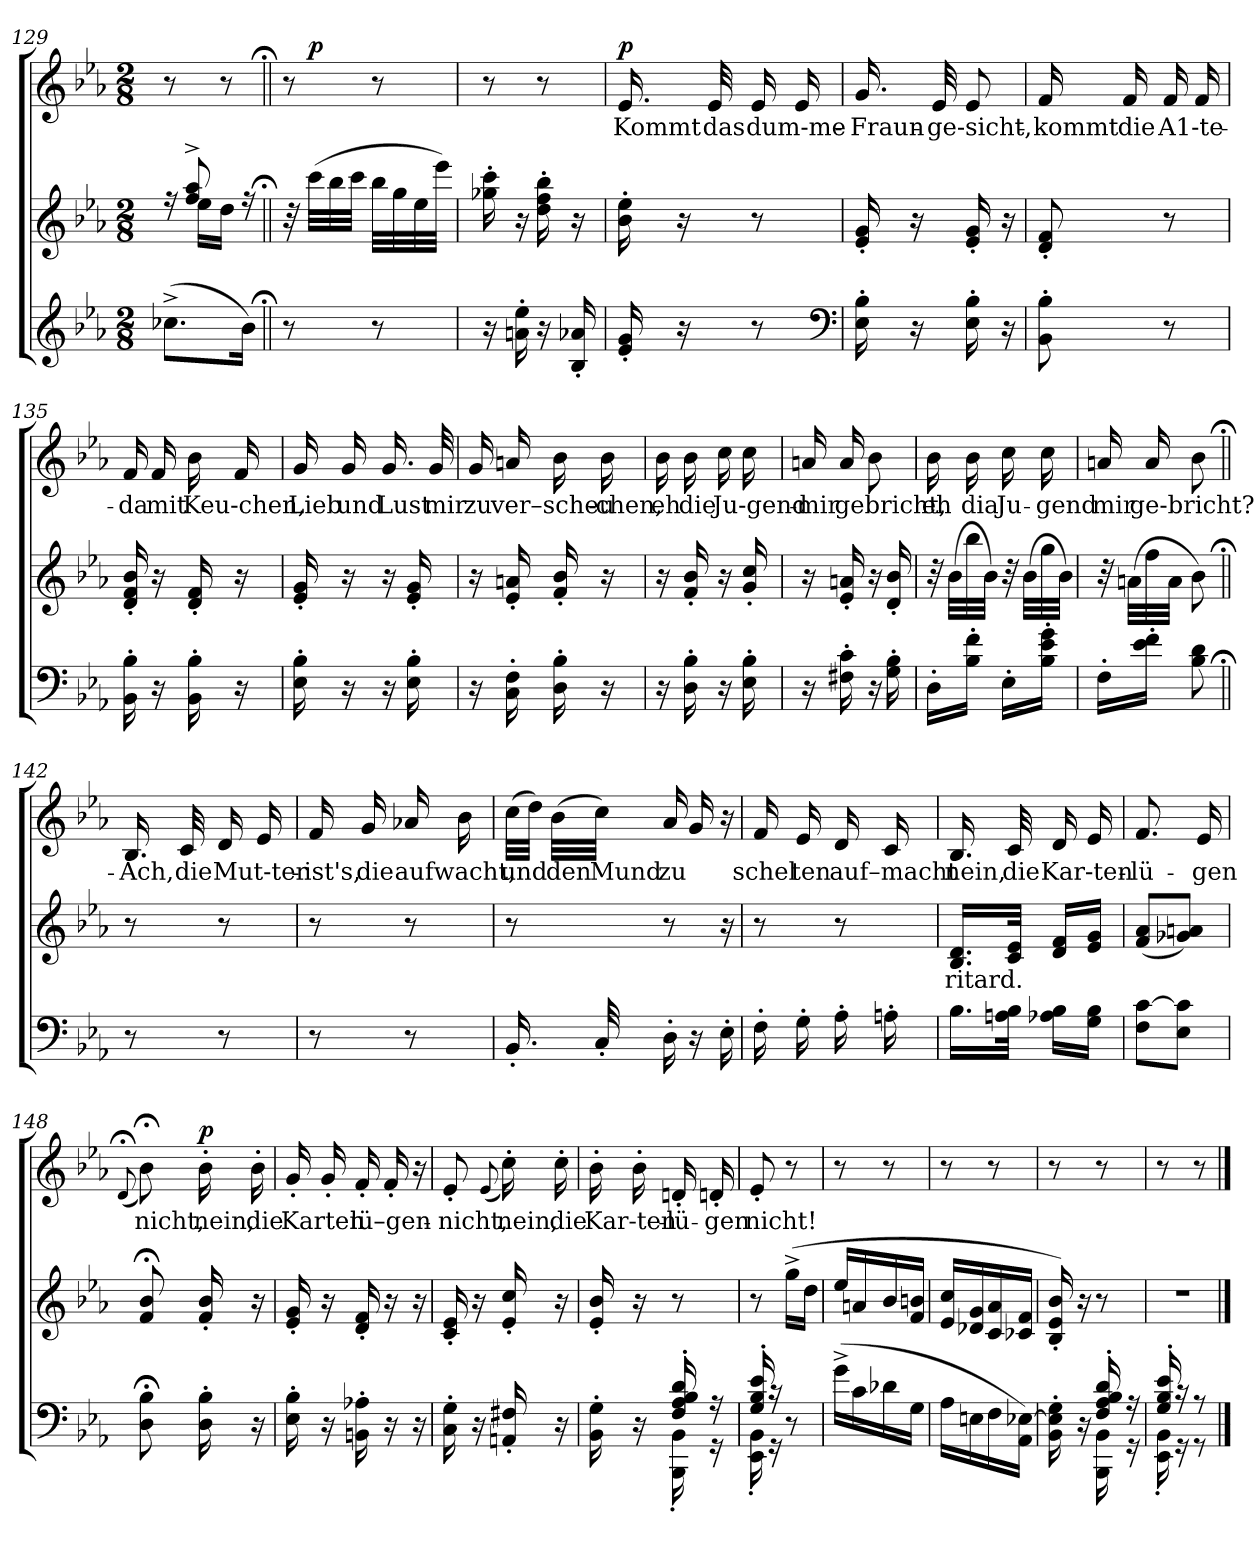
**kern	**kern	**text	**kern	**text	**dynam
*part1	*part1	*part1	*part1	*part1	*part1
*staff3	*staff2	*staff2	*staff1	*staff1	*staff1/2/3
*clefG2	*clefG2	*	*clefG2	*	*
*k[b-e-a-]	*k[b-e-a-]	*	*k[b-e-a-]	*	*
*M2/8	*M2/8	*	*M2/8	*	*
=129	=129	=129	=129	=129	=129
*	*^	*	*	*	*
(>8.cc-X^\L	16ryy	16rff	.	8r	.	.
.	8ff^/ 8aa-^/	16ee-\LL	.	.	.	.
.	.	16dd\JJ	.	8r	.	.
16b-\Jk)	16ryy	16rff	.	.	.	.
*	*v	*v	*	*	*	*
!!LO:LB:g=z
=130||;	=130||;	=130||;	=130||;	=130||;	=130||;
8r	32r	.	8r	.	.
!	!	!	!	!	!LO:DY:b=2
.	(>32ccc\LLL	.	.	.	p
.	32bb-\	.	.	.	.
.	32ccc\JJJ	.	.	.	.
8r	32bb-\LLL	.	8r	.	.
.	32gg\	.	.	.	.
.	32ee-\	.	.	.	.
.	32eee-\JJJ)	.	.	.	.
=131	=131	=131	=131	=131	=131
16r	16gg-X'\ 16ccc'\	.	8r	.	.
16an'\ 16ee-'\	16r	.	.	.	.
16r	16dd'\ 16ff'\ 16bb-'\	.	8r	.	.
16B-'/ 16a-X'/	16r	.	.	.	.
=132	=132	=132	=132	=132	=132
!	!	!	!	!	!LO:DY:a
16e-'/ 16g'/	16b-'\ 16ee-'\	.	16.e-/	Kommt	p
16r	16r	.	.	.	.
.	.	.	32e-/	das	.
8r	8r	.	16e-/	dum-me-	.
.	.	.	16e-/	.	.
*clefF4	*	*	*	*	*
=133	=133	=133	=133	=133	=133
16E-'\ 16B-'\	16e-'/ 16g'/	.	16.g/	-Fraun-	.
16r	16r	.	.	.	.
.	.	.	32e-/	-ge-sicht,-	.
16E-'\ 16B-'\	16e-'/ 16g'/	.	8e-/	.	.
16r	16r	.	.	.	.
=134	=134	=134	=134	=134	=134
8BB-'\ 8B-'\	8d'/ 8f'/	.	16f/	-kommt	.
.	.	.	16f/	die	.
8r	8r	.	16f/	A1-te-	.
.	.	.	16f/	.	.
!!LO:PB:g=z
=135	=135	=135	=135	=135	=135
16BB-'\ 16B-'\	16d'/ 16f'/ 16b-'/	.	16f/	-da	.
16r	16r	.	16f/	mit	.
16BB-'\ 16B-'\	16d'/ 16f'/	.	16b-\	Keu-chen,-	.
16r	16r	.	16f/	.	.
=136	=136	=136	=136	=136	=136
16E-'\ 16B-'\	16e-'/ 16g'/	.	16g/	-Lieb	.
16r	16r	.	16g/	und	.
16r	16r	.	16.g/	Lust	.
16E-'\ 16B-'\	16e-'/ 16g'/	.	.	.	.
.	.	.	32g/	mir	.
=137	=137	=137	=137	=137	=137
16r	16r	.	16g/	zu	.
16C'\ 16F'\	16e-'/ 16an'/	.	16an/	ver–scheu-	.
16D'\ 16B-'\	16f'/ 16b-'/	.	16b-\	.	.
16r	16r	.	16b-\	-chen,	.
=138	=138	=138	=138	=138	=138
16r	16r	.	16b-\	eh	.
16D'\ 16B-'\	16f'/ 16b-'/	.	16b-\	die	.
16r	16r	.	16cc\	Ju-gend-	.
16E-'\ 16B-'\	16g'/ 16cc'/	.	16cc\	.	.
=139	=139	=139	=139	=139	=139
16r	16r	.	16an/	-mir	.
16F#X'\ 16c'\	16e-'/ 16an'/	.	16a/	gebricht,	.
16r	16r	.	8b-\	.	.
16G'\ 16B-'\	16d'/ 16b-'/	.	.	.	.
!!LO:LB:g=z
=140	=140	=140	=140	=140	=140
16D'\LL	32r	.	16b-\	eh	.
.	(>32b-\LLL	.	.	.	.
16B-'\ 16f'\JJ	32bb-\	.	16b-\	dia	.
.	32b-\JJJ)	.	.	.	.
16E-'\LL	32r	.	16cc\	Ju-	.
.	(>32b-\LLL	.	.	.	.
16B-'\ 16e-'\ 16g'\JJ	32gg\	.	16cc\	-gend	.
.	32b-\JJJ)	.	.	.	.
=141	=141	=141	=141	=141	=141
16F'\LL	32r	.	16an/	mir	.
.	(>32an\LLL	.	.	.	.
16e-'\ 16f'\JJ	32ff\	.	16a/	ge-bricht?-	.
.	32a\JJJ	.	.	.	.
8B-\ 8d\	8b-\)	.	8b-\	.	.
=142||;	=142||;	=142||;	=142||;	=142||;	=142||;
8r	8r	.	16.B-/	-Ach,	.
.	.	.	32c/	die	.
8r	8r	.	16d/	Mut-ter-	.
.	.	.	16e-/	.	.
=143	=143	=143	=143	=143	=143
8r	8r	.	16f/	-ist's,	.
.	.	.	16g/	die	.
8r	8r	.	16a-X/	aufwacht,	.
.	.	.	16b-\	.	.
=144	=144	=144	=144	=144	=144
16.BB-'/	8r	.	(>32cc\LLL	und	.
.	.	.	32dd\JJJ)	.	.
.	.	.	(>32b-\LLL	den	.
32C'/	.	.	32cc\JJJ)	Mund	.
16D'\	8r	.	16a-/	zu	.
16r	.	.	16g/	.	.
16E-'\	16r	.	16r	.	.
!!LO:LB:g=z
=145	=145	=145	=145	=145	=145
16F'\	8r	.	16f/	schel	.
16G'\	.	.	16e-/	ten	.
16A-'\	8r	.	16d/	auf–macht	.
16An'\	.	.	16c/	.	.
=146	=146	=146	=146	=146	=146
16.B-\LL	16.B-/ 16.d/LL	ritard.	16.B-/	nein,	.
32An\ 32B-\JJk	32c/ 32e-/JJk	.	32c/	die	.
16A-X\ 16B-\LL	16d/ 16f/LL	.	16d/	Kar-ten-	.
16G\ 16B-\JJ	16e-/ 16g/JJ	.	16e-/	.	.
=147	=147	=147	=147	=147	=147
8F\ [8c\L	(<8f/ 8a-/L	.	8.f/	-lü-	.
8E-\ 8c]\J	8g-X/ 8an/J)	.	.	.	.
.	.	.	16e-/	-gen	.
=148	=148	=148	=148	=148	=148
.	.	.	(<8qqd;</	.	.
8D;<\ 8B-;<\	8f;</ 8b-;</	.	8b-;<\)	-nicht,	.
!	!	!	!	!	!LO:DY:b=2
16D'\ 16B-'\	16f'/ 16b-'/	.	16b-'\	nein,	p
16r	16r	.	16b-'\	die	.
=149	=149	=149	=149	=149	=149
16E-'\ 16B-'\	16e-'/ 16g'/	.	16g'/	Karten	.
16r	16r	.	16g'/	.	.
16BBn'\ 16A-X'\	16d'/ 16f'/	.	16f'/	lü–gen-	.
16r	16r	.	16f'/	.	.
16r	16r	.	16r	.	.
=150	=150	=150	=150	=150	=150
16C'\ 16G'\	16c'/ 16e-'/	.	8e-'/	-nicht,	.
16r	16r	.	.	.	.
.	.	.	(<8qqe-/	.	.
16AAn'/ 16F#X'/	16e-'/ 16cc'/	.	16cc'\)	-nein,	.
16r	16r	.	16cc'\	die	.
!!LO:LB:g=z
=151	=151	=151	=151	=151	=151
*^	*	*	*	*	*
16ryy	16BB-'\ 16G'\	16e-'/ 16b-'/	.	16b-'\	Kar-ten-	.
16r	16ryy	16r	.	16b-'\	.	.
16F'/ 16A-'/ 16B-'/ 16d'/	16BBB-'\ 16BB-'\	8r	.	16dn'/	-lü-	.
16r	16r	.	.	16dn'/	-gen	.
=152	=152	=152	=152	=152	=152	=152
16G'/ 16B-'/ 16e-'/	16EE-'\ 16BB-'\	8r	.	8e-'/	nicht!	.
16r	16r	.	.	.	.	.
8r	8ryy	(>16gg^\LL	.	8r	.	.
.	.	16dd\JJ	.	.	.	.
*v	*v	*	*	*	*	*
=153	=153	=153	=153	=153	=153
(>16g^\LL	16ee-/LL	.	8r	.	.
16c\	16an/	.	.	.	.
16d-X\	16b-/	.	8r	.	.
16G\JJ	16f/ 16bn/JJ	.	.	.	.
=154	=154	=154	=154	=154	=154
16A-\LL	16e-/ 16cc/LL	.	8r	.	.
16En\	16d-X/ 16g/	.	.	.	.
16F\	16c/ 16a-/	.	8r	.	.
16AA-\ [16E-X\JJ)	16c-X/ 16f/JJ	.	.	.	.
=155	=155	=155	=155	=155	=155
*^	*	*	*	*	*
16ryy	16BB-'\ 16E-]'\ 16G'\	16B-'/ 16e-'/ 16b-'/)	.	8r	.	.
16r	16ryy	16r	.	.	.	.
16F'/ 16A-'/ 16B-'/ 16d'/	16BBB-\ 16BB-\	8r	.	8r	.	.
16r	16r	.	.	.	.	.
=156	=156	=156	=156	=156	=156	=156
16G'/ 16B-'/ 16e-'/	16EE-'\ 16BB-'\	4r	.	8r	.	.
16r	16r	.	.	.	.	.
8r	8r	.	.	8r	.	.
*v	*v	*	*	*	*	*
==	==	==	==	==	==
*-	*-	*-	*-	*-	*-
